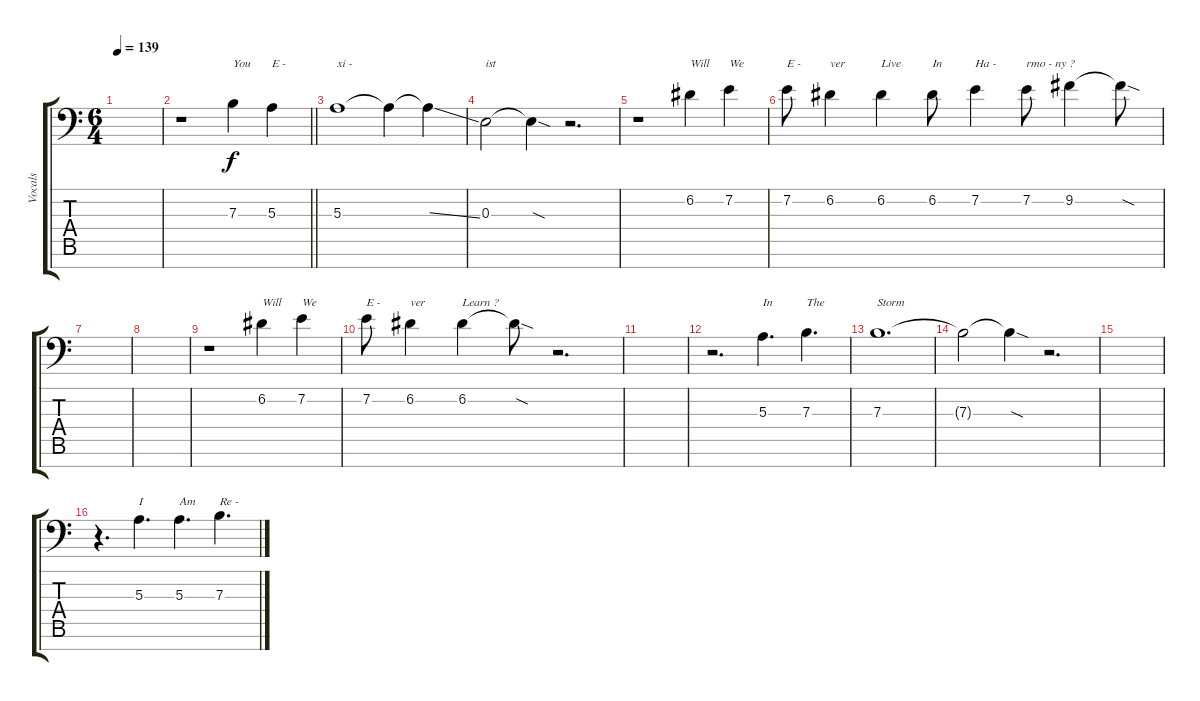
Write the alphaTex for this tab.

\track ("Vocals" "Vocals") {instrument bassoon}
\staff {score tabs}
\tuning (D4 A3 E3 D3 A2 E2 A1) {hide}
\ts (6 4)
\tempo 139
\clef f4
\ks c
|
\barLineRight lightlight
r.1 7.3.4{txt "You" volume 12 instrument bassoon} 5.3.4{txt "E - "} |
\section ("" "")
5.3.1{txt "xi - "} 5.3{t}.4 5.3{ss t}.4 |
0.3.2{txt "ist"} 0.3{sod t}.4 r.2{d} |
r.1 6.2.4{txt "Will"} 7.2.4{txt "We"} |
7.2.8{txt "E - "} 6.2.4{txt "ver"} 6.2.4{txt "Live"} 6.2.8{txt "In"} 7.2.4{txt "Ha - "} 7.2.8{txt "rmo - ny ?"} 9.2.4 9.2{sod t}.8 |
|
|
r.1 6.2.4{txt "Will"} 7.2.4{txt "We"} |
7.2.8{txt "E - "} 6.2.4{txt "ver"} 6.2.4{txt "Learn ?"} 6.2{sod t}.8 r.2{d} |
|
r.2{d} 5.3.4{d txt "In"} 7.3.4{d txt "The"} |
7.3.1{d txt "Storm"} |
7.3{t}.2 7.3{sod t}.4 r.2{d} |
|
r.4{d} 5.3.4{d txt "I"} 5.3.4{d txt "Am"} 7.3.4{d txt "Re - "}
